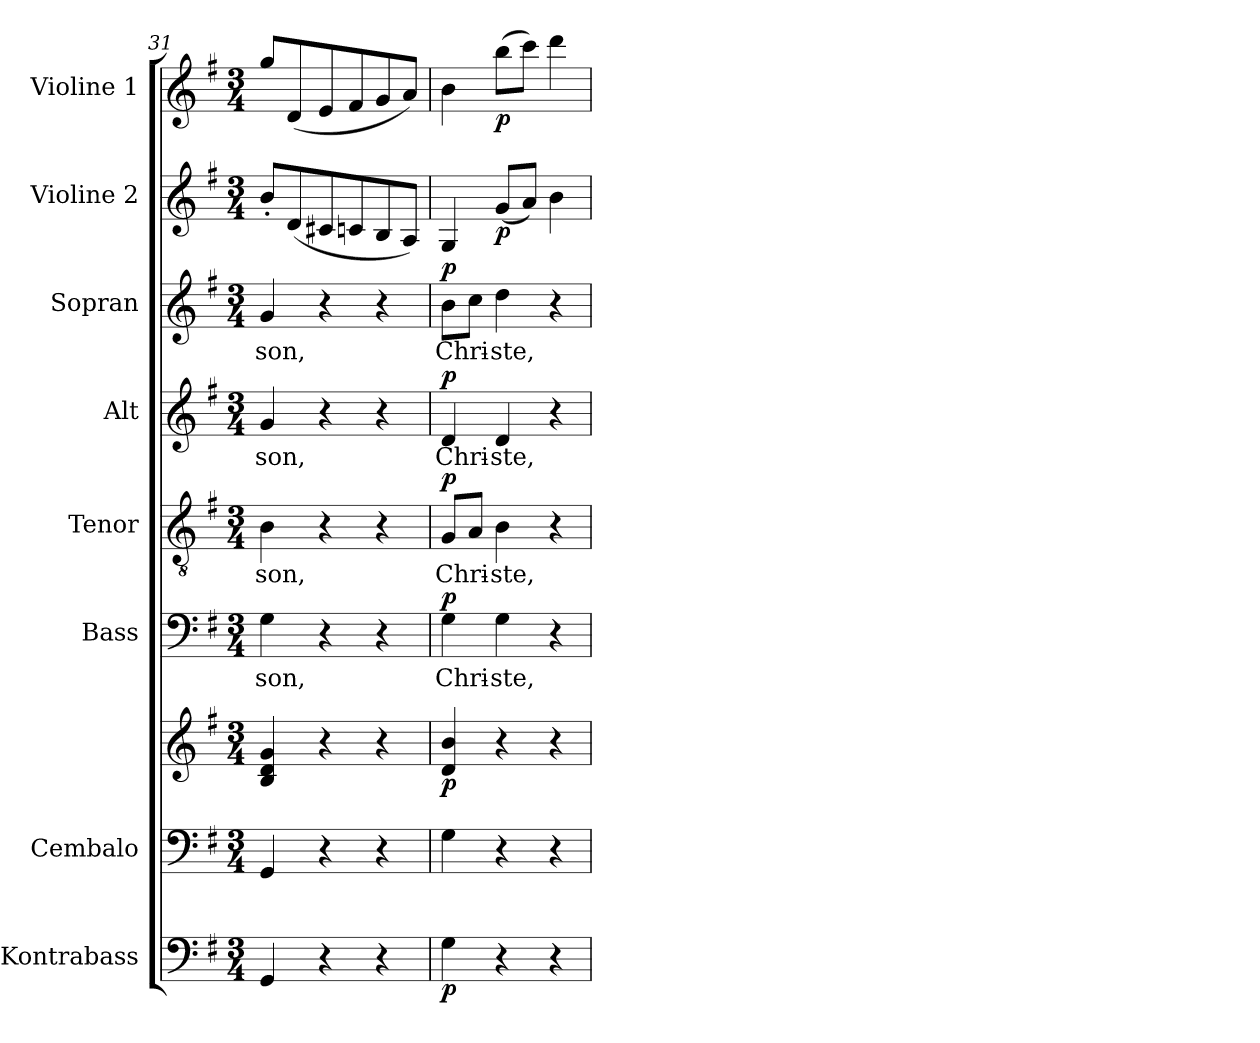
**kern	**dynam	**kern	**kern	**dynam	**kern	**text	**dynam	**kern	**text	**dynam	**kern	**text	**dynam	**kern	**text	**dynam	**kern	**dynam	**kern	**dynam
*part8	*part8	*part7	*part7	*part7	*part6	*part6	*part6	*part5	*part5	*part5	*part4	*part4	*part4	*part3	*part3	*part3	*part2	*part2	*part1	*part1
*staff9	*staff9	*staff8	*staff7	*staff7/8	*staff6	*staff6	*staff6	*staff5	*staff5	*staff5	*staff4	*staff4	*staff4	*staff3	*staff3	*staff3	*staff2	*staff2	*staff1	*staff1
*I"Kontrabass	*	*I"Cembalo	*	*	*I"Bass	*	*	*I"Tenor	*	*	*I"Alt	*	*	*I"Sopran	*	*	*I"Violine 2	*	*I"Violine 1	*
*I'Kb.	*	*I'Cemb.	*	*	*I'B.	*	*	*I'T.	*	*	*I'A.	*	*	*I'S.	*	*	*I'Vl. 2	*	*I'Vl. 1	*
*clefF4	*	*clefF4	*clefG2	*	*clefF4	*	*	*clefGv2	*	*	*clefG2	*	*	*clefG2	*	*	*clefG2	*	*clefG2	*
*ITrd7c12	*	*	*	*	*	*	*	*	*	*	*	*	*	*	*	*	*	*	*	*
*k[f#]	*	*k[f#]	*k[f#]	*	*k[f#]	*	*	*k[f#]	*	*	*k[f#]	*	*	*k[f#]	*	*	*k[f#]	*	*k[f#]	*
*G:	*	*G:	*G:	*	*G:	*	*	*G:	*	*	*G:	*	*	*G:	*	*	*G:	*	*G:	*
*M3/4	*	*M3/4	*M3/4	*	*M3/4	*	*	*M3/4	*	*	*M3/4	*	*	*M3/4	*	*	*M3/4	*	*M3/4	*
=31	=31	=31	=31	=31	=31	=31	=31	=31	=31	=31	=31	=31	=31	=31	=31	=31	=31	=31	=31	=31
!	!	!	!	!	!	!LO:LY:b	!	!	!LO:LY:b	!	!	!LO:LY:b	!	!	!LO:LY:b	!	!	!	!	!
4GGG/	.	4GG/	4B/ 4d/ 4g/	.	4G\	-son,	.	4B\	-son,	.	4g/	-son,	.	4g/	-son,	.	8b'</L	.	8gg/L	.
.	.	.	.	.	.	.	.	.	.	.	.	.	.	.	.	.	(<8d/	.	(<8d/	.
4r	.	4r	4r	.	4r	.	.	4r	.	.	4r	.	.	4r	.	.	8c#X/	.	8e/	.
.	.	.	.	.	.	.	.	.	.	.	.	.	.	.	.	.	8cn/	.	8f#/	.
4r	.	4r	4r	.	4r	.	.	4r	.	.	4r	.	.	4r	.	.	8B/	.	8g/	.
.	.	.	.	.	.	.	.	.	.	.	.	.	.	.	.	.	8A/J)	.	8a/J)	.
=32	=32	=32	=32	=32	=32	=32	=32	=32	=32	=32	=32	=32	=32	=32	=32	=32	=32	=32	=32	=32
!	!LO:DY:b	!	!	!LO:DY:b	!	!LO:LY:b	!LO:DY:a	!	!LO:LY:b	!LO:DY:a	!	!LO:LY:b	!LO:DY:a	!	!LO:LY:b	!LO:DY:a	!	!	!	!
4GG\	p	4G\	4d/ 4b/	p	4G\	Chri-	p	8G/L	Chri-	p	4d/	Chri-	p	8b\L	Chri-	p	4G/	.	4b\	.
.	.	.	.	.	.	.	.	8A/J	.	.	.	.	.	8cc\J	.	.	.	.	.	.
!	!	!	!	!	!	!LO:LY:b	!	!	!LO:LY:b	!	!	!LO:LY:b	!	!	!LO:LY:b	!	!	!LO:DY:b	!	!LO:DY:b
4r	.	4r	4r	.	4G\	-ste,	.	4B\	-ste,	.	4d/	-ste,	.	4dd\	-ste,	.	(<8g/L	p	(>8bb\L	p
.	.	.	.	.	.	.	.	.	.	.	.	.	.	.	.	.	8a/J)	.	8ccc\J)	.
4r	.	4r	4r	.	4r	.	.	4r	.	.	4r	.	.	4r	.	.	4b\	.	4ddd\	.
=	=	=	=	=	=	=	=	=	=	=	=	=	=	=	=	=	=	=	=	=
*-	*-	*-	*-	*-	*-	*-	*-	*-	*-	*-	*-	*-	*-	*-	*-	*-	*-	*-	*-	*-
